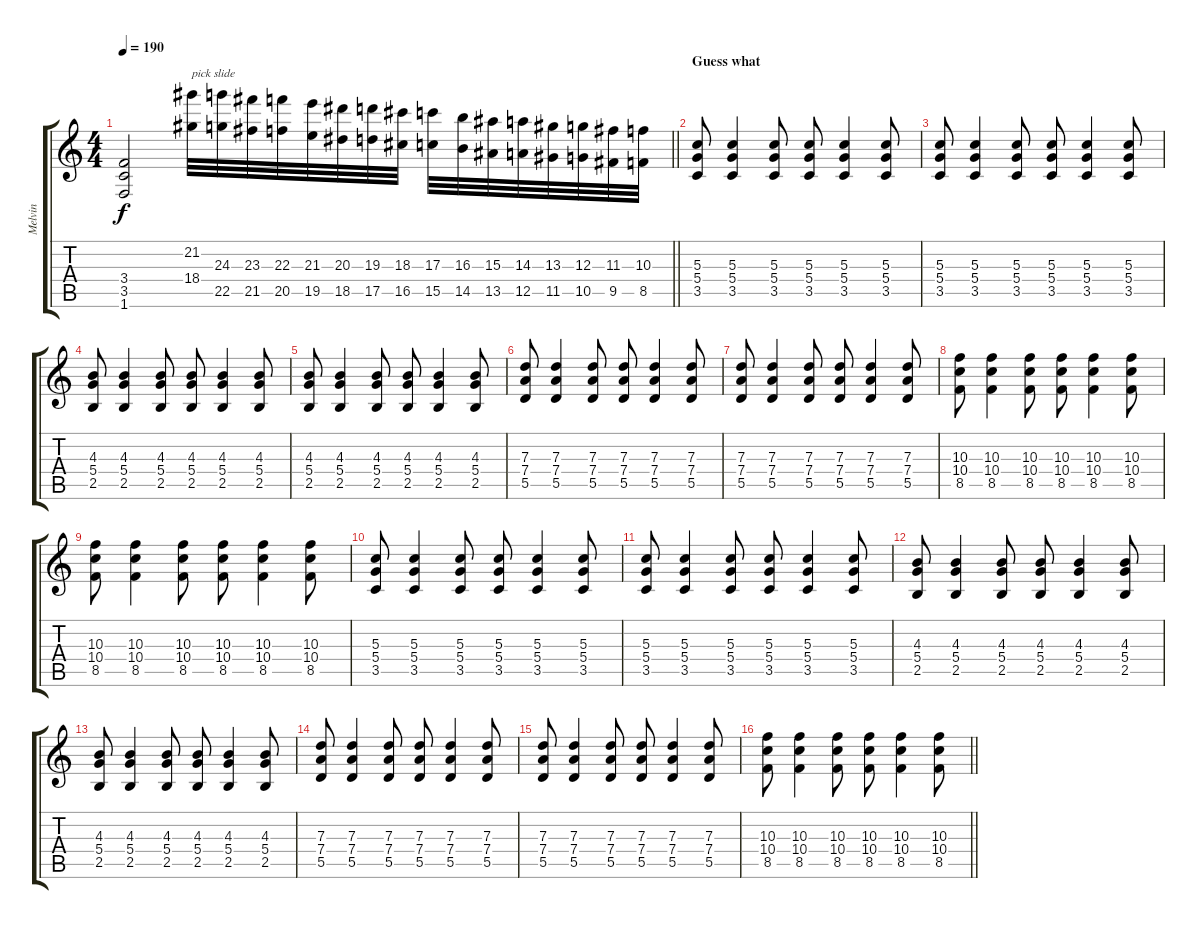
\track ("Melvin" "Melvin") {instrument distortionguitar}
\staff {score tabs}
\tuning (E4 B3 G3 D3 A2 E2) {hide}
\ts (4 4)
\tempo 190
\clef g2
\barLineRight lightlight
\ks c
(3.4 3.5 1.6).2{dy f} (21.2 18.4).32{txt "pick slide"} (24.3 22.5).32 (23.3 21.5).32 (22.3 20.5).32 (21.3 19.5).32 (20.3 18.5).32 (19.3 17.5).32 (18.3 16.5).32 (17.3 15.5).32 (16.3 14.5).32 (15.3 13.5).32 (14.3 12.5).32 (13.3 11.5).32 (12.3 10.5).32 (11.3 9.5).32 (10.3 8.5).32 |
\section ("" "Guess what")
(5.3 5.4 3.5).8 (5.3 5.4 3.5).4 (5.3 5.4 3.5).8 (5.3 5.4 3.5).8 (5.3 5.4 3.5).4 (5.3 5.4 3.5).8 |
(5.3 5.4 3.5).8 (5.3 5.4 3.5).4 (5.3 5.4 3.5).8 (5.3 5.4 3.5).8 (5.3 5.4 3.5).4 (5.3 5.4 3.5).8 |
(4.3 5.4 2.5).8 (4.3 5.4 2.5).4 (4.3 5.4 2.5).8 (4.3 5.4 2.5).8 (4.3 5.4 2.5).4 (4.3 5.4 2.5).8 |
(4.3 5.4 2.5).8 (4.3 5.4 2.5).4 (4.3 5.4 2.5).8 (4.3 5.4 2.5).8 (4.3 5.4 2.5).4 (4.3 5.4 2.5).8 |
(7.3 7.4 5.5).8 (7.3 7.4 5.5).4 (7.3 7.4 5.5).8 (7.3 7.4 5.5).8 (7.3 7.4 5.5).4 (7.3 7.4 5.5).8 |
(7.3 7.4 5.5).8 (7.3 7.4 5.5).4 (7.3 7.4 5.5).8 (7.3 7.4 5.5).8 (7.3 7.4 5.5).4 (7.3 7.4 5.5).8 |
(10.3 10.4 8.5).8 (10.3 10.4 8.5).4 (10.3 10.4 8.5).8 (10.3 10.4 8.5).8 (10.3 10.4 8.5).4 (10.3 10.4 8.5).8 |
(10.3 10.4 8.5).8 (10.3 10.4 8.5).4 (10.3 10.4 8.5).8 (10.3 10.4 8.5).8 (10.3 10.4 8.5).4 (10.3 10.4 8.5).8 |
(5.3 5.4 3.5).8 (5.3 5.4 3.5).4 (5.3 5.4 3.5).8 (5.3 5.4 3.5).8 (5.3 5.4 3.5).4 (5.3 5.4 3.5).8 |
(5.3 5.4 3.5).8 (5.3 5.4 3.5).4 (5.3 5.4 3.5).8 (5.3 5.4 3.5).8 (5.3 5.4 3.5).4 (5.3 5.4 3.5).8 |
(4.3 5.4 2.5).8 (4.3 5.4 2.5).4 (4.3 5.4 2.5).8 (4.3 5.4 2.5).8 (4.3 5.4 2.5).4 (4.3 5.4 2.5).8 |
(4.3 5.4 2.5).8 (4.3 5.4 2.5).4 (4.3 5.4 2.5).8 (4.3 5.4 2.5).8 (4.3 5.4 2.5).4 (4.3 5.4 2.5).8 |
(7.3 7.4 5.5).8 (7.3 7.4 5.5).4 (7.3 7.4 5.5).8 (7.3 7.4 5.5).8 (7.3 7.4 5.5).4 (7.3 7.4 5.5).8 |
(7.3 7.4 5.5).8 (7.3 7.4 5.5).4 (7.3 7.4 5.5).8 (7.3 7.4 5.5).8 (7.3 7.4 5.5).4 (7.3 7.4 5.5).8 |
\barLineRight lightlight
(10.3 10.4 8.5).8 (10.3 10.4 8.5).4 (10.3 10.4 8.5).8 (10.3 10.4 8.5).8 (10.3 10.4 8.5).4 (10.3 10.4 8.5).8
